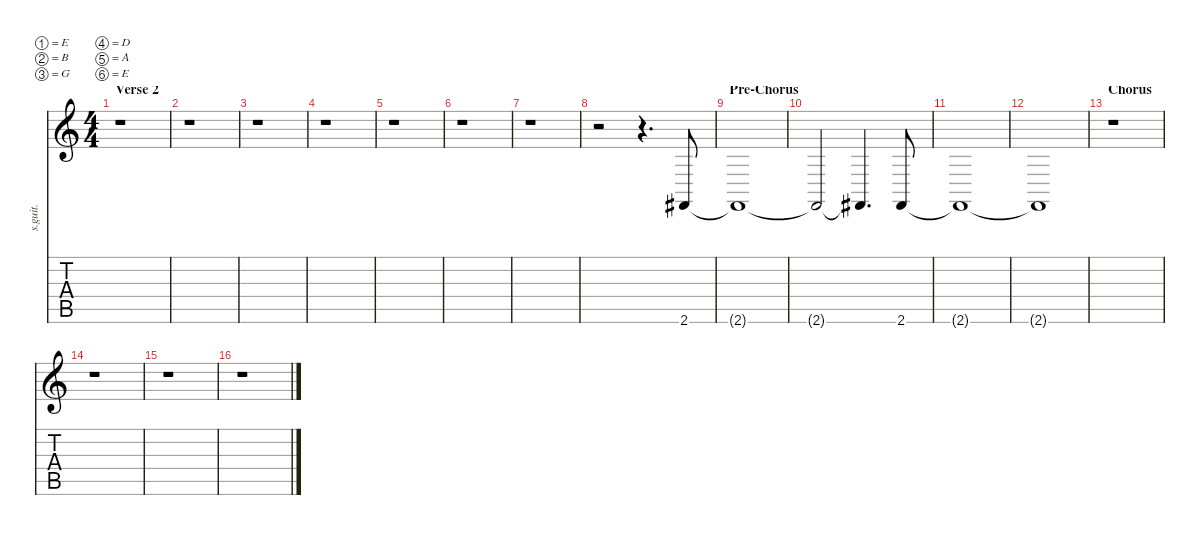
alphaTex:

\defaultSystemsLayout 4
\hideDynamics
\bracketExtendMode nobrackets
\track ("Synth Bass" "s.guit.") {instrument synthbass2}
\staff {score tabs}
\tuning (E4 B3 G3 D3 A2 E1)
\ts (4 4)
\section ("" "Verse 2")
\tempo (124 hide)
\clef g2
\ks c
r.1{dy ppp} |
r.1 |
r.1 |
r.1 |
r.1 |
r.1 |
r.1 |
r.2 r.4{d} 2.6{acc #}.8{lyrics (0 "") lyrics (1 "") lyrics (2 "") lyrics (3 "") lyrics (4 "")} |
\section ("" "Pre-Chorus")
2.6{t acc #}.1{lyrics (0 "") lyrics (1 "") lyrics (2 "") lyrics (3 "") lyrics (4 "")} |
2.6{t acc #}.2{lyrics (0 "") lyrics (1 "") lyrics (2 "") lyrics (3 "") lyrics (4 "")} 2.6{t acc #}.4{d lyrics (0 "") lyrics (1 "") lyrics (2 "") lyrics (3 "") lyrics (4 "")} 2.6{acc #}.8{lyrics (0 "") lyrics (1 "") lyrics (2 "") lyrics (3 "") lyrics (4 "")} |
2.6{t acc #}.1{lyrics (0 "") lyrics (1 "") lyrics (2 "") lyrics (3 "") lyrics (4 "")} |
2.6{t acc #}.1{lyrics (0 "") lyrics (1 "") lyrics (2 "") lyrics (3 "") lyrics (4 "")} |
\section ("" "Chorus")
r.1 |
r.1 |
r.1 |
r.1
